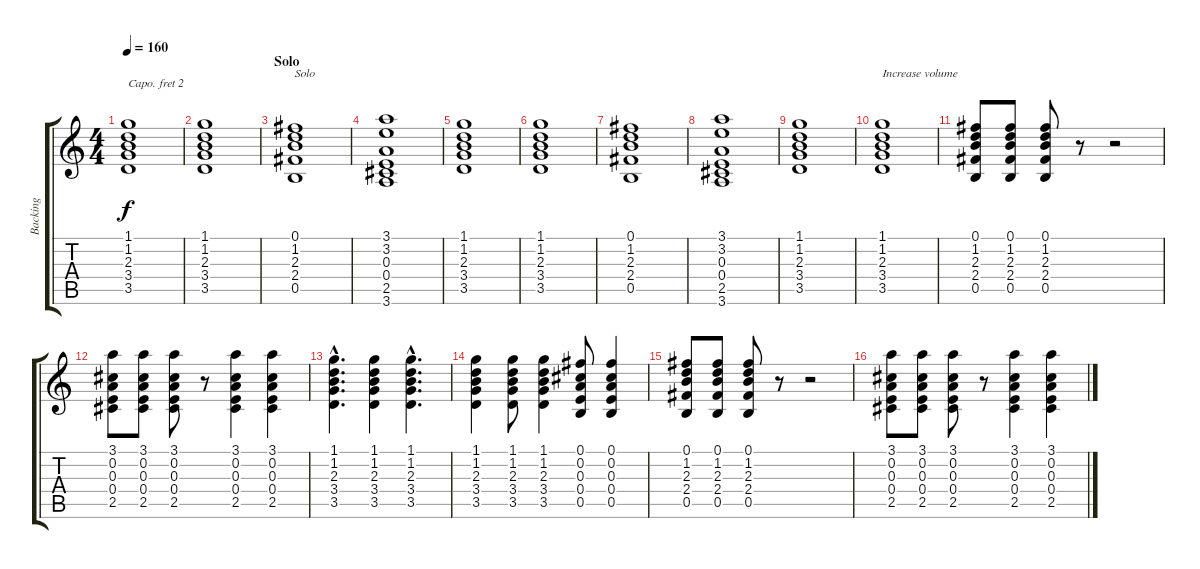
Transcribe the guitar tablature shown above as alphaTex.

\track ("Backing" "Backing") {instrument acousticguitarnylon}
\staff {score tabs}
\capo 2
\tuning (E4 B3 G3 D3 A2 E2) {hide}
\ts (4 4)
\tempo 160
\clef g2
\ks c
(1.1 1.2 2.3 3.4 3.5).1{dy f} |
(1.1 1.2 2.3 3.4 3.5).1 |
\section ("" "Solo")
(0.1 1.2 2.3 2.4 0.5).1{txt "Solo"} |
(3.1 3.2 0.3 0.4 2.5 3.6).1 |
(1.1 1.2 2.3 3.4 3.5).1 |
(1.1 1.2 2.3 3.4 3.5).1 |
(0.1 1.2 2.3 2.4 0.5).1 |
(3.1 3.2 0.3 0.4 2.5 3.6).1 |
(1.1 1.2 2.3 3.4 3.5).1 |
(1.1 1.2 2.3 3.4 3.5).1{txt "Increase volume" volume 16} |
(0.1 1.2 2.3 2.4 0.5).8{volume 16} (0.1 1.2 2.3 2.4 0.5).8 (0.1 1.2 2.3 2.4 0.5).8 r.8 r.2 |
(3.1 0.2 0.3 0.4 2.5).8 (3.1 0.2 0.3 0.4 2.5).8 (3.1 0.2 0.3 0.4 2.5).8 r.8 (3.1 0.2 0.3 0.4 2.5).4 (3.1 0.2 0.3 0.4 2.5).4 |
(1.1{hac} 1.2{hac} 2.3{hac} 3.4{hac} 3.5{hac}).4{d} (1.1 1.2 2.3 3.4 3.5).4 (1.1{hac} 1.2{hac} 2.3{hac} 3.4{hac} 3.5{hac}).4{d} |
(1.1 1.2 2.3 3.4 3.5).4 (1.1 1.2 2.3 3.4 3.5).8 (1.1 1.2 2.3 3.4 3.5).4 (0.1 0.2 0.3 0.4 0.5).8 (0.1 0.2 0.3 0.4 0.5).4 |
(0.1 1.2 2.3 2.4 0.5).8 (0.1 1.2 2.3 2.4 0.5).8 (0.1 1.2 2.3 2.4 0.5).8 r.8 r.2 |
(3.1 0.2 0.3 0.4 2.5).8 (3.1 0.2 0.3 0.4 2.5).8 (3.1 0.2 0.3 0.4 2.5).8 r.8 (3.1 0.2 0.3 0.4 2.5).4 (3.1 0.2 0.3 0.4 2.5).4
